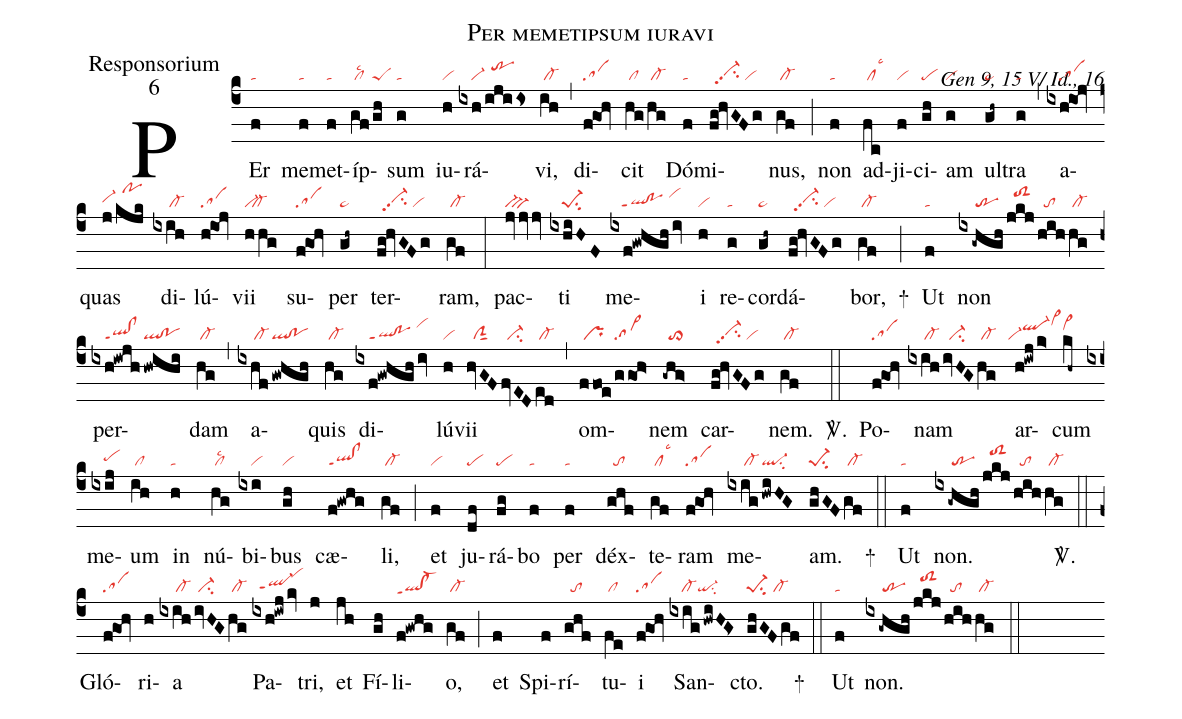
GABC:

name:Per memetipsum iuravi;
office-part:Responsorium;
mode:6;
commentary:Gen 9, 15 V/ Id., 16;
nabc-lines:1;
%%
(c4)
PEr(f|ta) me(f|ta)met(f|ta)íp(gf|/cllsc2|/gh|peS)sum(g|ta) iu(h|vi)rá(ixh|////vi-|/ijiis|//trhj)vi,(ih|/cl-) (,)
di(fgOh|sa)cit(hg|/cl|/hg|/cl-) Dó(f|ta)mi(fg!hvGFg|//vi-hhpp2su2/vi)nus,(gf|/cl-) (;)
non(f|ta) ad(fc|/cllsc3)ji(f|vi)ci(gh|pe)am(g|vi) ul(gh~|pe~)tra(g|ta) (,)
a(ixhiOj|////sa)quas(j|vi-hh|/kjk|//pohl) di(ixih|/////cl-)lú(hiOj|sa)v{ii}(hhg|vi-``cl-) su(fgOh|sa)per(gh~|pe~) ter(fg!hvGFg|//vi-hhpp2su2/vi)ram,(gf|/cl-) (:)
pac(jvjvjv|tv-)ti(ixhiHF|////pe-1su2) me(ixf!gwhgh/iv|///ql!poppt1/vihj)i(h|vi) re(g|ta)cor(gh~|pe~)dá(fg!hvGFg|//vi-hhpp2su2/vi)bor,(gf|/cl-) +(;)
Ut(f|ta) non(ix-ghgh|/////tr|/jkj|//toS2hj|/hih|//to|hg|/cl-) per(ixh!iwjh|////ql!clppt1|/hwihi|ql!po)dam(hg|/cl-) (,)
a(ixhf|/////cl-|!gwhgh|ql!po)quis(hg|/cl-) di(ixf!gwhgh/iv|////ql!poppt1/vihk)lú(h|vi)v{ii}(hvGF|//ciG|fvED|//ci-|ed|/cl-) (,)
om(ffoe|/pr|/ggo!h>|sa>)nem(-ghg>|//to>) car(fg!hvGFg|//vi-hhpp2su2/vi)nem.(gf|/cl-) <sp>V/</sp>.(::)
Po(fgOh|sa)nam(ixih|/////cl-|/ivHG|//ci-|hg|/cl-) ar(h!iwj/k>|``vi-ql-hjvi>hl)cum(kh~|cl~hj) me(ixij|////pehh)um(ih|/cl) in(h|ta) nú(hg|/cllsc2)bi(ixi|////vi)bus(gh|vi) cæ(f!gwhg|ql!clppt1)li,(gf|/cl-) (;)
et(f|vi) ju(df|pe)rá(fg|pe)bo(f|ta) per(f|ta) déx(ghf|//to)te(gf|/cllsc3)ram(fgOh|sa) me(ixig|/////cl-|!hwiHG|ql-su2)am.(ghGF|pe-1su2|gf|/cl-) +(::)
Ut(f|ta) non.(ix-ghgh|/////tr|/jkj|//toS2hj|/hih|//to|hg|/cl-) <sp>V/</sp>.(::)
Gló(fgOh|sa)ri(h)a(ixih|/////cl-|ivHG|/ci-|hg|/cl-) Pa(ixh!iwj/kv|//ql-hgppt1`vihl)tri,(j) et(jh) Fí(gh)li(f!gwhg|qlhe!cl-heppt1)o,(gf|/cl-) (;)
et(f) Spi(f)rí(ghf|//to)tu(fe|/cl)i(fgOh|sa) San(ixighwiHG>|////cl-qi-su2)cto.(ghGFgf|pe-1su2/cl-) +(::)
Ut(f|ta) non.(ix-ghgh|/////tr|/jkj|//toS2hj|/hih|//to|hg|/cl-) (::)
